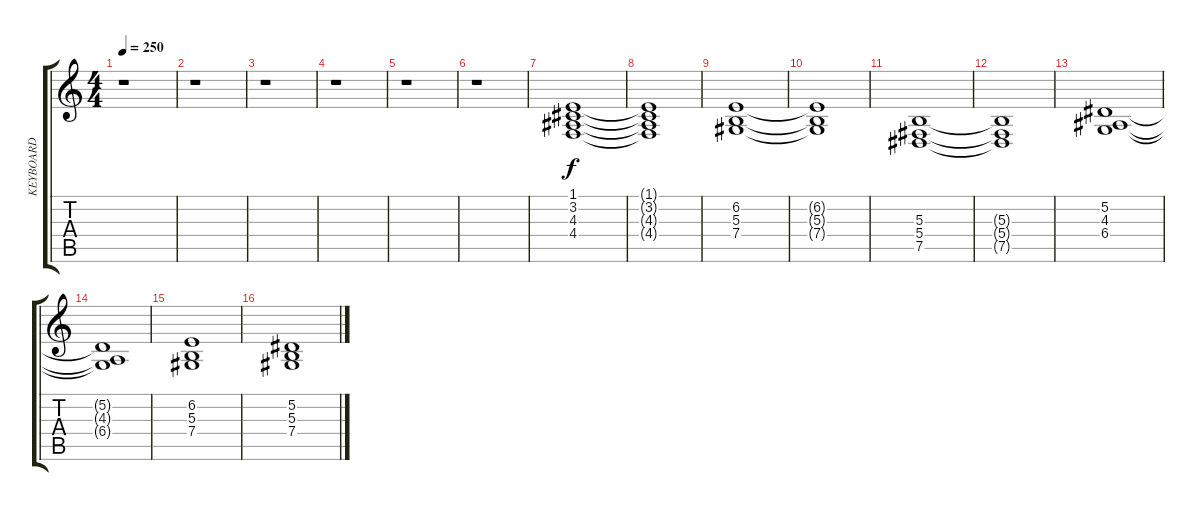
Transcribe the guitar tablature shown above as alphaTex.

\track ("KEYBOARD" "KEYBOARD") {instrument lead2sawtooth}
\staff {score tabs}
\tuning (Eb4 Bb3 Gb3 Db3 Ab2 Eb2) {hide}
\ts (4 4)
\tempo 250
\clef g2
\ks aminor
r.1{dy f} |
r.1 |
r.1 |
r.1 |
r.1 |
r.1 |
(1.1 3.2 4.3 4.4).1 |
(1.1{t} 3.2{t} 4.3{t} 4.4{t}).1 |
(6.2 5.3 7.4).1 |
(6.2{t} 5.3{t} 7.4{t}).1 |
(5.3 5.4 7.5).1 |
(5.3{t} 5.4{t} 7.5{t}).1 |
(5.2 4.3 6.4).1 |
(5.2{t} 4.3{t} 6.4{t}).1 |
(6.2 5.3 7.4).1 |
(5.2 5.3 7.4).1
